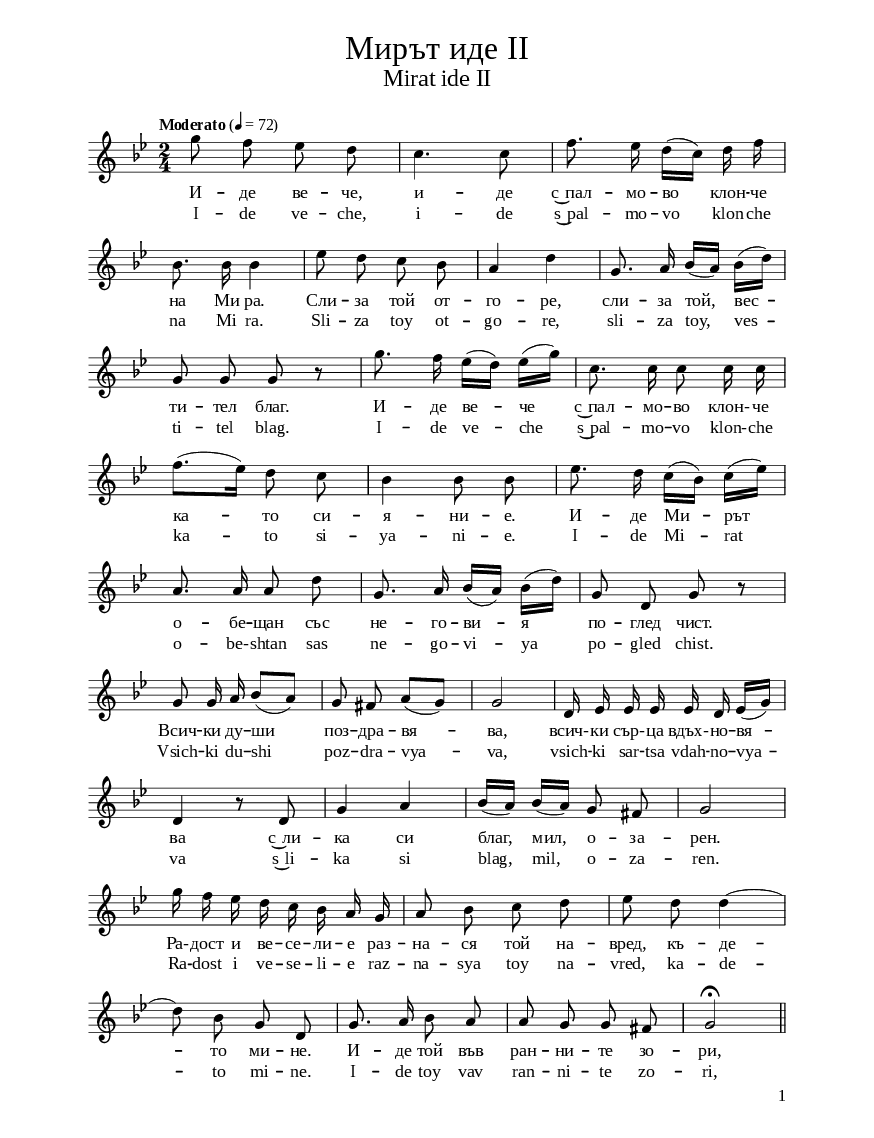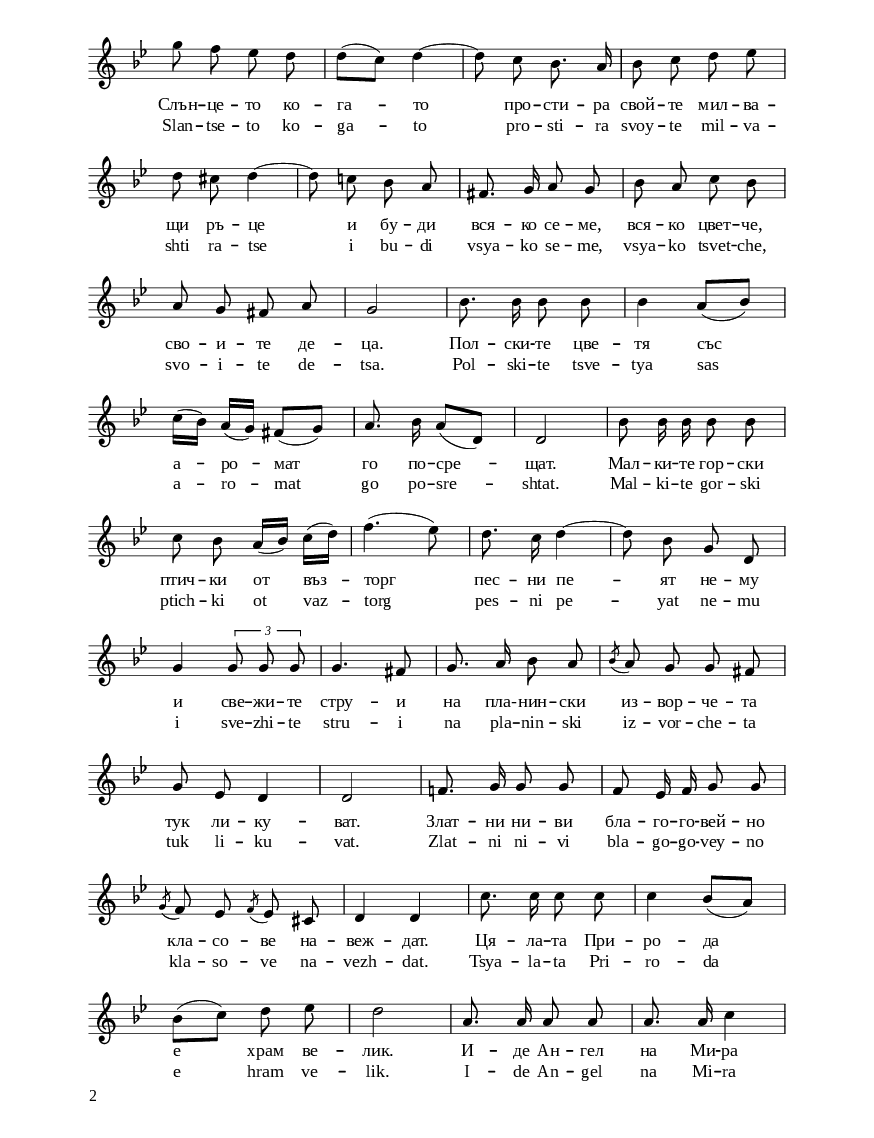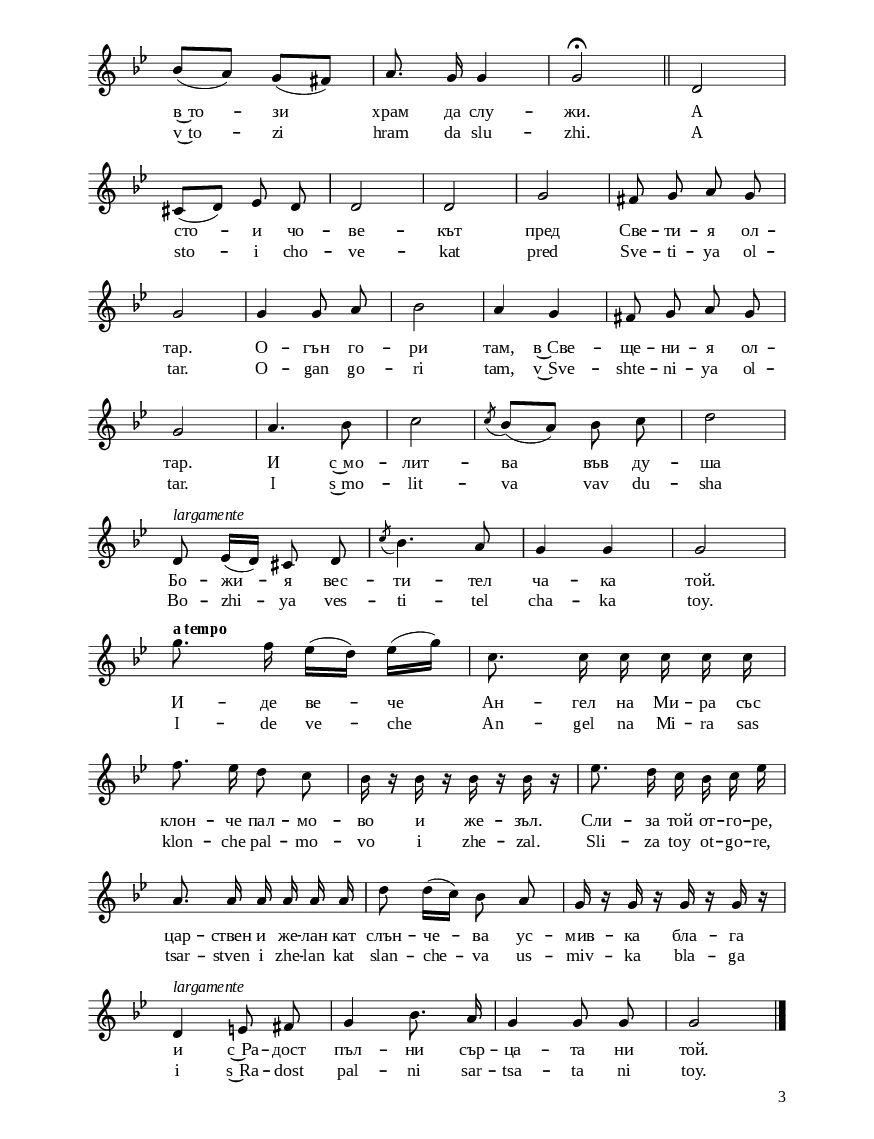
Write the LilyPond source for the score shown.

\version "2.24.1"

% include paper part and global functions
\include "include/globals.ily"

\bookpart {
  \label #'ref158
  \tocItem \markup "Мирът иде II – Mirat ide II"
  \include "include/bookpart-paper.ily"
  \score {
    \include "include/score-layout.ily"

    \new Voice \relative c' {
      \clef treble
      \key g \minor
      \time 2/4
      \tempoFunc "Moderato" 4 "72"
      \autoBeamOff
      g''8 f ees d | \noBreak
      c4. c8 | \noBreak
      f8. ees16 d([c]) d f | \break

      bes,8. bes16 bes4 | \noBreak
      ees8 d c bes | \noBreak
      a4 d | \noBreak
      g,8. a16 bes([a]) bes ([d]) | \break

      g,8 g g r | \noBreak
      g'8. f16 ees([d]) ees([g]) | \noBreak
      c,8. c16 c8 c16 c | \break

      f8.([ees16]) d8 c | \noBreak
      bes4 bes8 bes | \noBreak
      ees8. d16 c([bes]) c([ees]) | \break

      a,8. a16 a8 d | \noBreak
      g,8. a16 bes([a]) bes([d]) | \noBreak
      g,8 d g r | \break

      g8 g16 a bes8([a]) | \noBreak
      g fis a([g]) | \noBreak
      g2 | \noBreak
      d16 ees ees ees ees d ees([g]) | \break

      d4 r8 d | \noBreak
      g4 a | \noBreak
      bes16 ([a]) bes ([a]) g8 fis | \noBreak
      g2 | \break

      g'16 f ees d c bes a g | \noBreak
      a8 bes c d | \noBreak
      ees d d4~ | \break

      d8 bes g d | \noBreak
      g8. a16 bes8 a | \noBreak
      a g g fis | \noBreak
      g2\fermata | \bar "||" \break

      g'8 f ees d | \noBreak
      d([c]) d4~ | \noBreak
      d8 c bes8. a16 | \noBreak
      bes8 c d ees | \break

      d cis d4~ | \noBreak
      d8 c! bes a | \noBreak
      fis8. g16 a8 g | \noBreak
      bes a c bes | \break

      a g fis a | \noBreak
      g2 | \noBreak
      bes8. bes16 bes8 bes | \noBreak
      bes4 a8([bes]) | \break

      c16([bes]) a([g]) fis8([g]) | \noBreak
      a8. bes16 a8([d,]) | \noBreak
      d2 | \noBreak
      bes'8 bes16 bes bes8 bes | \break

      c bes a16([bes]) c([d]) | \noBreak
      f4.(ees8) | \noBreak
      d8. c16 d4~ | \noBreak
      d8 bes g d | \break

      g4 \times 2/3 { g8 g g }  | \noBreak
      g4. fis8 | \noBreak
      g8. a16 bes8 a | \noBreak
      \acciaccatura { bes } a g g fis | \break

      g ees d4 | \noBreak
      d2 | \noBreak
      f!8. g16 g8 g | \noBreak
      f ees16 f g8 g | \break

      \acciaccatura { g } f ees \acciaccatura { f } ees  cis | \noBreak
      d4 d | \noBreak
      c'8. c16 c8 c | \noBreak
      c4 bes8([a]) | \break

      bes([c]) d ees | \noBreak
      d2 | \noBreak
      a8. a16 a8 a | \noBreak
      a8. a16 c4 | \break

      bes8([a]) g([fis]) | \noBreak
      a8. g16 g4
      g2\fermata \bar "||" | \noBreak
      d2 \break

      cis8([d]) ees d | \noBreak
      d2 | \noBreak
      d | \noBreak
      g | \noBreak
      fis8 g a g | \break

      g2 | \noBreak
      g4 g8 a | \noBreak
      bes2 | \noBreak
      a4 g | \noBreak
      fis8 g a g | \break

      g2 | \noBreak
      a4. bes8 | \noBreak
      c2 | \noBreak
      \acciaccatura { c8 } bes([a]) bes c | \noBreak
      d2 | \break

      d,8^\markup{ \italic { largamente } } ees16([d]) cis8 d | \noBreak
      \acciaccatura { c' } bes4. a8 | \noBreak
      g4 g | \noBreak
      g2 | \break

      \tempo "a tempo" g'8. f16 ees([d]) ees([g]) | \noBreak
      c,8. c16 c c c c | \break

      f8. ees16 d8 c | \noBreak
      bes16 r bes r bes r bes r | \noBreak
      ees8. d16 c bes c ees | \break

      a,8. a16 a a a a | \noBreak
      d8 d16([c]) bes8 a | \noBreak
      g16 r g r g r g r | \break

      d4^\markup{ \italic { largamente } } e8 fis | \noBreak
      g4 bes8. a16 | \noBreak
      g4 g8 g | \noBreak
      g2 \bar "|."
    }

    \addlyrics {
      И -- де ве -- че, | и -- де | "с~пал" -- мо -- во клон -- че |
      на Ми ра. | Сли -- за той от -- | го -- ре, | сли -- за той, вес -- |
      ти -- тел благ. | И -- де ве -- че | "с~пал" -- мо -- во "клон-" -- че |
      ка -- то си -- | я -- ни -- е. | И -- де Ми -- рът |
      о -- бе -- щан със | не -- го -- ви -- я | по -- глед чист. |
      Всич -- ки ду -- ши | поз -- дра -- вя -- | ва, | "всич-" -- ки "сър-" -- ца "вдъх-" -- но -- вя -- |
      ва "с~ли" -- | ка си | благ, мил, о -- за -- | рен. |
      "Ра-" -- дост и ве -- се -- ли -- е раз -- | на -- ся той на -- | вред, къ -- де --
      то ми -- не. | И -- де той във  | ран -- ни -- те зо -- | ри, |
      Слън -- це -- то ко -- | га -- то про -- сти -- ра свой -- те мил -- ва -- |
      щи ръ -- це и бу -- ди | вся -- ко се -- ме, | вся -- ко цвет -- че, |
      сво -- и -- те де -- | ца. Пол -- ски -- те цве -- | тя със |
      а -- ро -- мат | го по -- сре -- | щат. Мал -- ки -- те гор -- ски |
      птич -- ки от въз -- | торг | пес -- ни пе -- ят не -- му |
      и све -- жи -- те | стру -- и | на "пла-" -- нин -- ски | из -- вор -- че -- та |
      тук ли -- ку -- | ват. | Злат -- ни ни -- ви | бла -- го -- го -- вей -- но |
      кла -- со -- ве на -- | веж -- дат. | Ця -- ла -- та При -- | ро -- да |
      е храм ве -- | лик. | И -- де Ан -- гел | на Ми -- ра |
      "в~то" -- зи | храм да слу -- | жи. | А |
      сто -- и чо -- | ве -- | кът | пред | Све -- ти -- я ол -- |
      тар. | О -- гън го -- | ри | там, "в~Све" -- | ще -- ни -- я ол -- |
      тар. | И "с~мо" -- | лит -- | ва във ду -- | ша |
      Бо -- жи -- я вес -- | ти -- тел | ча -- ка | той. |
      И -- де ве -- че | Ан -- гел на Ми -- ра със |
      клон -- че пал -- мо -- | во и же -- зъл. | Сли -- за той от -- го -- ре, |
      цар -- ствен и же -- лан кат | слън -- че -- ва ус -- | мив -- ка бла -- га |
      и "с~Ра" -- дост | пъл -- ни сър -- | ца -- та ни той. |
    }

    \addlyrics {
      I -- de ve -- che, | i -- de | "s~pal" -- mo -- vo klon -- che |
      na Mi ra. | Sli -- za toy ot -- | go -- re, | sli -- za toy, ves -- |
      ti -- tel blag. | I -- de ve -- che | "s~pal" -- mo -- vo "klon-" -- che |
      ka -- to si -- | ya -- ni -- e. | I -- de Mi -- rat |
      o -- "be-" -- shtan sas | ne -- go -- vi -- ya | po -- gled chist. |
      Vsich -- ki du -- shi | poz -- dra -- vya -- | va, | vsich -- ki sar -- tsa vdah -- no -- vya -- |
      va "s~li" -- | ka si | blag, mil, o -- za -- | ren. |
      Ra -- dost i ve -- se -- li -- e raz -- | na -- sya toy na -- | vred, ka -- de --
      to mi -- ne. | I -- de toy vav  | ran -- ni -- te zo -- | ri, |
      Slan -- tse -- to ko -- | ga -- to pro -- sti -- ra svoy -- te mil -- va -- |
      shti ra -- tse i bu -- di | vsya -- ko se -- me, | vsya -- ko tsvet -- che, |
      svo -- i -- te de -- | tsa. Pol -- ski -- te tsve -- | tya sas |
      a -- ro -- mat | go po -- sre -- | shtat. Mal -- ki -- te gor -- ski |
      ptich -- ki ot vaz -- | torg | pes -- ni pe -- yat ne -- mu |
      i sve -- zhi -- te | stru -- i | na pla -- nin -- ski | iz -- vor -- che -- ta |
      tuk li -- ku -- | vat. | Zlat -- ni ni -- vi | bla -- go -- go -- vey -- no |
      kla -- so -- ve na -- | vezh -- dat. | Tsya -- la -- ta Pri -- | ro -- da |
      e hram ve -- | lik. | I -- de An -- gel | na Mi -- ra |
      "v~to" -- zi | hram da slu -- | zhi. | A |
      sto -- i cho -- | ve -- | kat | pred | Sve -- ti -- ya ol -- |
      tar. | O -- gan go -- | ri | tam, "v~Sve" -- | shte -- ni -- ya ol -- |
      tar. | I "s~mo" -- | lit -- | va vav du -- | sha |
      Bo -- zhi -- ya ves -- | ti -- tel | cha -- ka | toy. |
      I -- de ve -- che | An -- gel na Mi -- ra sas |
      klon -- che pal -- mo -- | vo i zhe -- zal. | Sli -- za toy ot -- go -- re, |
      tsar -- stven i zhe -- lan kat | slan -- che -- va us -- | miv -- ka bla -- ga |
      i "s~Ra" -- dost | pal -- ni sar -- | tsa -- ta ni toy. |
    }
    \header {
      title = \titleFunc "Мирът иде II" "Mirat ide II"
    }

    \midi{}

  } % score
  %\markup \dc-two "D.C." "con repitione"

  \pageBreak

  % include foreign translation(s) of the song
  \version "2.24.1"

\markup \fill-line { \fontsize #deTitleFontSize "Der Frieden kommt" }
\markup \null
\markup \null
\markup \fontsize #deCoupletFontSize {
    \hspace #5
    \override #`(baseline-skip . ,deCoupletBaselineSkip)
  \column {

 \line { " "Er kommt schon, er kommt, mit dem Palmzweigchen des Friedens. }

 \line { " "Er kommt von oben herab, er kommt herab, der gütige Bote. }

 \line { " "Er kommt mit dem Palmzweigchen, }

 \line { " "wie ein Schein. }

 \line { " "Er kommt, der versprochene Frieden }

 \line { " "mit seinem reinen Blick. }

  \line { " "}

 \line { " "Er begrüßt alle Seelen, }

 \line { " "inspiriert alle Herzen }

 \line { " "mit seinem gütigen, lieben, erleuchteten Antlitz. }

 \line { " "Freude und Wonne verbreitet er überall, }

 \line { " "wo er vorbeiläuft. }

 \line { " "Er kommt in der frühen Morgenröte, }

 \line { " "wenn die Sonne ihre streichelnden Hände ausstreckt }

 \line { " "und jeden Samen, jede Blume – ihre Kinder – erweckt. }

 \line { " "Die Feldblumen heißen ihn mit einem Duft willkommen. }
  \line { " "}

 \line { " "Die kleinen Waldvögel }

 \line { " "singen ihm Lieder vor Begeisterung, }

 \line { " "und die frischen Wasserstrahlen der kleinen Gebirgsquellen jauchzen. }

 \line { " "Goldene Felder neigen ehrfurchtsvoll Weizenähren. }

 \line { " "Die ganze Natur ist ein großer Tempel. }

 \line { " "Es kommt ein Engel des Friedens, um in diesem Tempel zu dienen. }
  \line { " "}

 \line { " "Und der Mensch steht vor dem heiligen Altar. }

 \line { " "Das Feuer brennt dort auf dem heiligen Altar. }

 \line { " "Und mit einem Gebet in der Seele erwartet er }

 \line { " "den göttlichen Boten. }
  \line { " "}

 \line { " "Es kommt schon der Engel des Friedens }

 \line { " "mit einem Palmzweigchen und mit dem Zepter. }

 \line { " "Er kommt von oben herab }

 \line { " "majestätisch und erwünscht, }

 \line { " "wie ein gütiges Sonnenlächeln }

 \line { " "und mit Freude erfüllt er unsere Herzen. }

  }
}


} % bookpart
